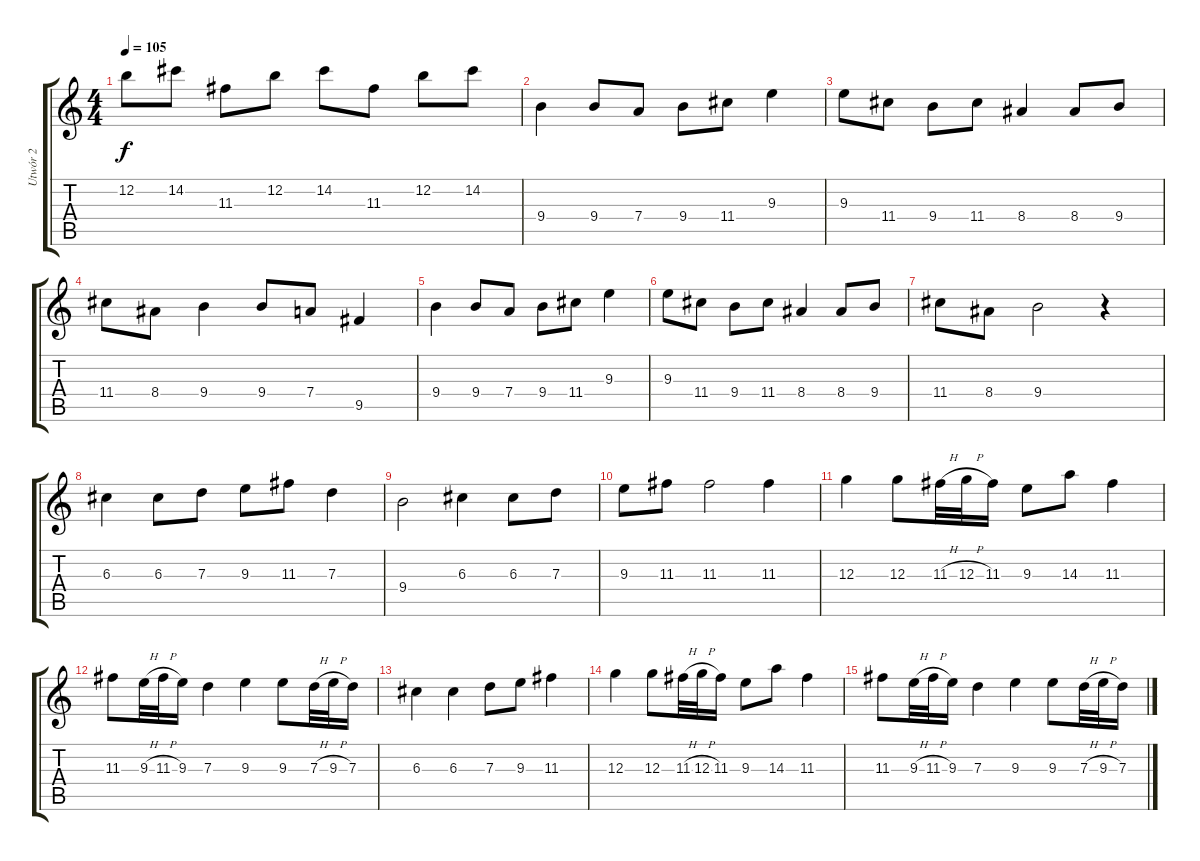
\track ("Utwór 2" "Utwór 2") {instrument distortionguitar}
\staff {score tabs}
\tuning (E4 B3 G3 D3 A2 E2) {hide}
\ts (4 4)
\tempo 105
\clef g2
\ks c
12.2.8{dy f} 14.2.8 11.3.8 12.2.8 14.2.8 11.3.8 12.2.8 14.2.8 |
9.4.4 9.4.8 7.4.8 9.4.8 11.4.8 9.3.4 |
9.3.8 11.4.8 9.4.8 11.4.8 8.4.4 8.4.8 9.4.8 |
11.4.8 8.4.8 9.4.4 9.4.8 7.4.8 9.5.4 |
9.4.4 9.4.8 7.4.8 9.4.8 11.4.8 9.3.4 |
9.3.8 11.4.8 9.4.8 11.4.8 8.4.4 8.4.8 9.4.8 |
11.4.8 8.4.8 9.4.2 r.4 |
6.3.4 6.3.8 7.3.8 9.3.8 11.3.8 7.3.4 |
9.4.2 6.3.4 6.3.8 7.3.8 |
9.3.8 11.3.8 11.3.2 11.3.4 |
12.3.4 12.3.8 11.3{h}.32 12.3{h}.32 11.3.16 9.3.8 14.3.8 11.3.4 |
11.3.8 9.3{h}.32 11.3{h}.32 9.3.16 7.3.4 9.3.4 9.3.8 7.3{h}.32 9.3{h}.32 7.3.16 |
6.3.4 6.3.4 7.3.8 9.3.8 11.3.4 |
12.3.4 12.3.8 11.3{h}.32 12.3{h}.32 11.3.16 9.3.8 14.3.8 11.3.4 |
11.3.8 9.3{h}.32 11.3{h}.32 9.3.16 7.3.4 9.3.4 9.3.8 7.3{h}.32 9.3{h}.32 7.3.16
